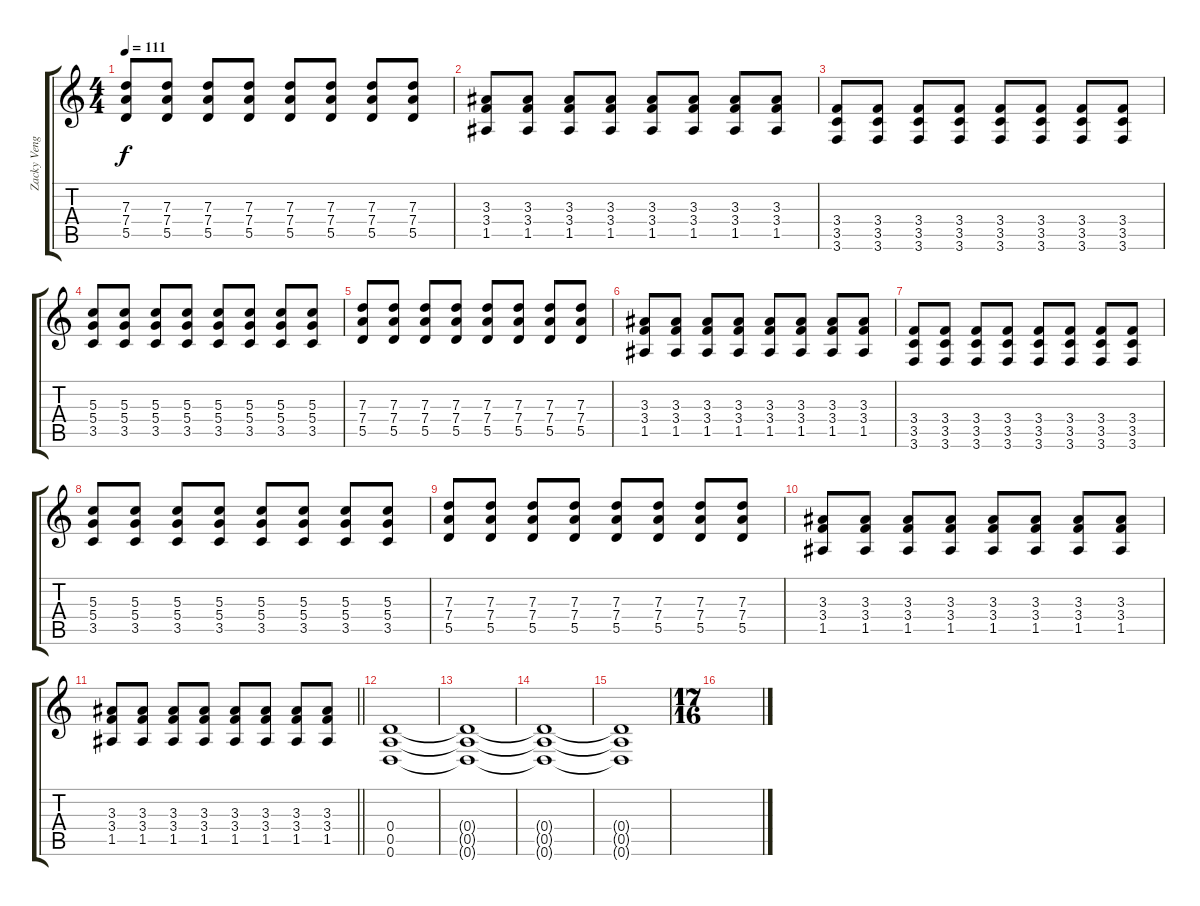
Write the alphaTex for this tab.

\track ("Zacky Vengeance" "Zacky Veng") {instrument distortionguitar}
\staff {score tabs}
\tuning (E4 B3 G3 D3 A2 D2) {hide}
\ts (4 4)
\tempo 111
\clef g2
\ks c
(7.3 7.4 5.5).8{dy f} (7.3 7.4 5.5).8 (7.3 7.4 5.5).8 (7.3 7.4 5.5).8 (7.3 7.4 5.5).8 (7.3 7.4 5.5).8 (7.3 7.4 5.5).8 (7.3 7.4 5.5).8 |
(3.3 3.4 1.5).8 (3.3 3.4 1.5).8 (3.3 3.4 1.5).8 (3.3 3.4 1.5).8 (3.3 3.4 1.5).8 (3.3 3.4 1.5).8 (3.3 3.4 1.5).8 (3.3 3.4 1.5).8 |
(3.4 3.5 3.6).8 (3.4 3.5 3.6).8 (3.4 3.5 3.6).8 (3.4 3.5 3.6).8 (3.4 3.5 3.6).8 (3.4 3.5 3.6).8 (3.4 3.5 3.6).8 (3.4 3.5 3.6).8 |
(5.3 5.4 3.5).8 (5.3 5.4 3.5).8 (5.3 5.4 3.5).8 (5.3 5.4 3.5).8 (5.3 5.4 3.5).8 (5.3 5.4 3.5).8 (5.3 5.4 3.5).8 (5.3 5.4 3.5).8 |
(7.3 7.4 5.5).8 (7.3 7.4 5.5).8 (7.3 7.4 5.5).8 (7.3 7.4 5.5).8 (7.3 7.4 5.5).8 (7.3 7.4 5.5).8 (7.3 7.4 5.5).8 (7.3 7.4 5.5).8 |
(3.3 3.4 1.5).8 (3.3 3.4 1.5).8 (3.3 3.4 1.5).8 (3.3 3.4 1.5).8 (3.3 3.4 1.5).8 (3.3 3.4 1.5).8 (3.3 3.4 1.5).8 (3.3 3.4 1.5).8 |
(3.4 3.5 3.6).8 (3.4 3.5 3.6).8 (3.4 3.5 3.6).8 (3.4 3.5 3.6).8 (3.4 3.5 3.6).8 (3.4 3.5 3.6).8 (3.4 3.5 3.6).8 (3.4 3.5 3.6).8 |
(5.3 5.4 3.5).8 (5.3 5.4 3.5).8 (5.3 5.4 3.5).8 (5.3 5.4 3.5).8 (5.3 5.4 3.5).8 (5.3 5.4 3.5).8 (5.3 5.4 3.5).8 (5.3 5.4 3.5).8 |
(7.3 7.4 5.5).8 (7.3 7.4 5.5).8 (7.3 7.4 5.5).8 (7.3 7.4 5.5).8 (7.3 7.4 5.5).8 (7.3 7.4 5.5).8 (7.3 7.4 5.5).8 (7.3 7.4 5.5).8 |
(3.3 3.4 1.5).8 (3.3 3.4 1.5).8 (3.3 3.4 1.5).8 (3.3 3.4 1.5).8 (3.3 3.4 1.5).8 (3.3 3.4 1.5).8 (3.3 3.4 1.5).8 (3.3 3.4 1.5).8 |
\barLineRight lightlight
(3.3 3.4 1.5).8 (3.3 3.4 1.5).8 (3.3 3.4 1.5).8 (3.3 3.4 1.5).8 (3.3 3.4 1.5).8 (3.3 3.4 1.5).8 (3.3 3.4 1.5).8 (3.3 3.4 1.5).8 |
(0.4 0.5 0.6).1{volume 0} |
(0.4{t} 0.5{t} 0.6{t}).1 |
(0.4{t} 0.5{t} 0.6{t}).1 |
(0.4{t} 0.5{t} 0.6{t}).1 |
\ts (17 16)
